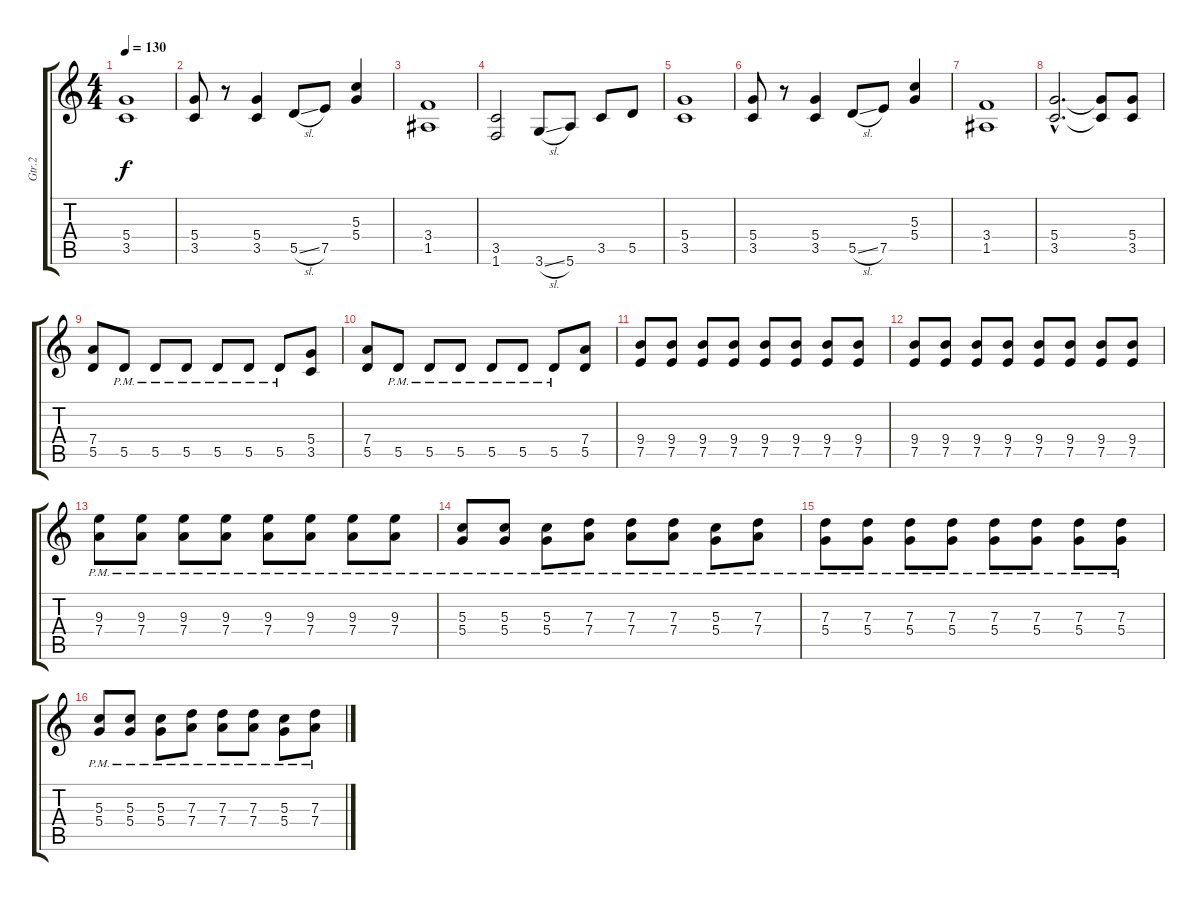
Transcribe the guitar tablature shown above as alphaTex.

\track ("Gtr.2" "Gtr.2") {instrument overdrivenguitar}
\staff {score tabs}
\tuning (E4 B3 G3 D3 A2 E2) {hide}
\ts (4 4)
\tempo 130
\clef g2
\ks c
(5.4 3.5).1{dy f} |
(5.4 3.5).8 r.8 (5.4 3.5).4 5.5{sl}.8 7.5.8 (5.3 5.4).4 |
(3.4 1.5).1 |
(3.5 1.6).2 3.6{sl}.8 5.6.8 3.5.8 5.5.8 |
(5.4 3.5).1 |
(5.4 3.5).8 r.8 (5.4 3.5).4 5.5{sl}.8 7.5.8 (5.3 5.4).4 |
(3.4 1.5).1 |
(5.4{hac} 3.5{hac}).2{d} (5.4{t} 3.5{t}).8 (5.4 3.5).8 |
(7.4 5.5).8 5.5{pm}.8 5.5{pm}.8 5.5{pm}.8 5.5{pm}.8 5.5{pm}.8 5.5{pm}.8 (5.4 3.5).8 |
(7.4 5.5).8 5.5{pm}.8 5.5{pm}.8 5.5{pm}.8 5.5{pm}.8 5.5{pm}.8 5.5{pm}.8 (7.4 5.5).8 |
(9.4 7.5).8 (9.4 7.5).8 (9.4 7.5).8 (9.4 7.5).8 (9.4 7.5).8 (9.4 7.5).8 (9.4 7.5).8 (9.4 7.5).8 |
(9.4 7.5).8 (9.4 7.5).8 (9.4 7.5).8 (9.4 7.5).8 (9.4 7.5).8 (9.4 7.5).8 (9.4 7.5).8 (9.4 7.5).8 |
(9.3{pm} 7.4{pm}).8 (9.3{pm} 7.4{pm}).8 (9.3{pm} 7.4{pm}).8 (9.3{pm} 7.4{pm}).8 (9.3{pm} 7.4{pm}).8 (9.3{pm} 7.4{pm}).8 (9.3{pm} 7.4{pm}).8 (9.3{pm} 7.4{pm}).8 |
(5.3{pm} 5.4{pm}).8 (5.3{pm} 5.4{pm}).8 (5.3{pm} 5.4{pm}).8 (7.3{pm} 7.4{pm}).8 (7.3{pm} 7.4{pm}).8 (7.3{pm} 7.4{pm}).8 (5.3{pm} 5.4{pm}).8 (7.3{pm} 7.4{pm}).8 |
(7.3{pm} 5.4{pm}).8 (7.3{pm} 5.4{pm}).8 (7.3{pm} 5.4{pm}).8 (7.3{pm} 5.4{pm}).8 (7.3{pm} 5.4{pm}).8 (7.3{pm} 5.4{pm}).8 (7.3{pm} 5.4{pm}).8 (7.3{pm} 5.4{pm}).8 |
(5.3{pm} 5.4{pm}).8 (5.3{pm} 5.4{pm}).8 (5.3{pm} 5.4{pm}).8 (7.3{pm} 7.4{pm}).8 (7.3{pm} 7.4{pm}).8 (7.3{pm} 7.4{pm}).8 (5.3{pm} 5.4{pm}).8 (7.3{pm} 7.4{pm}).8
